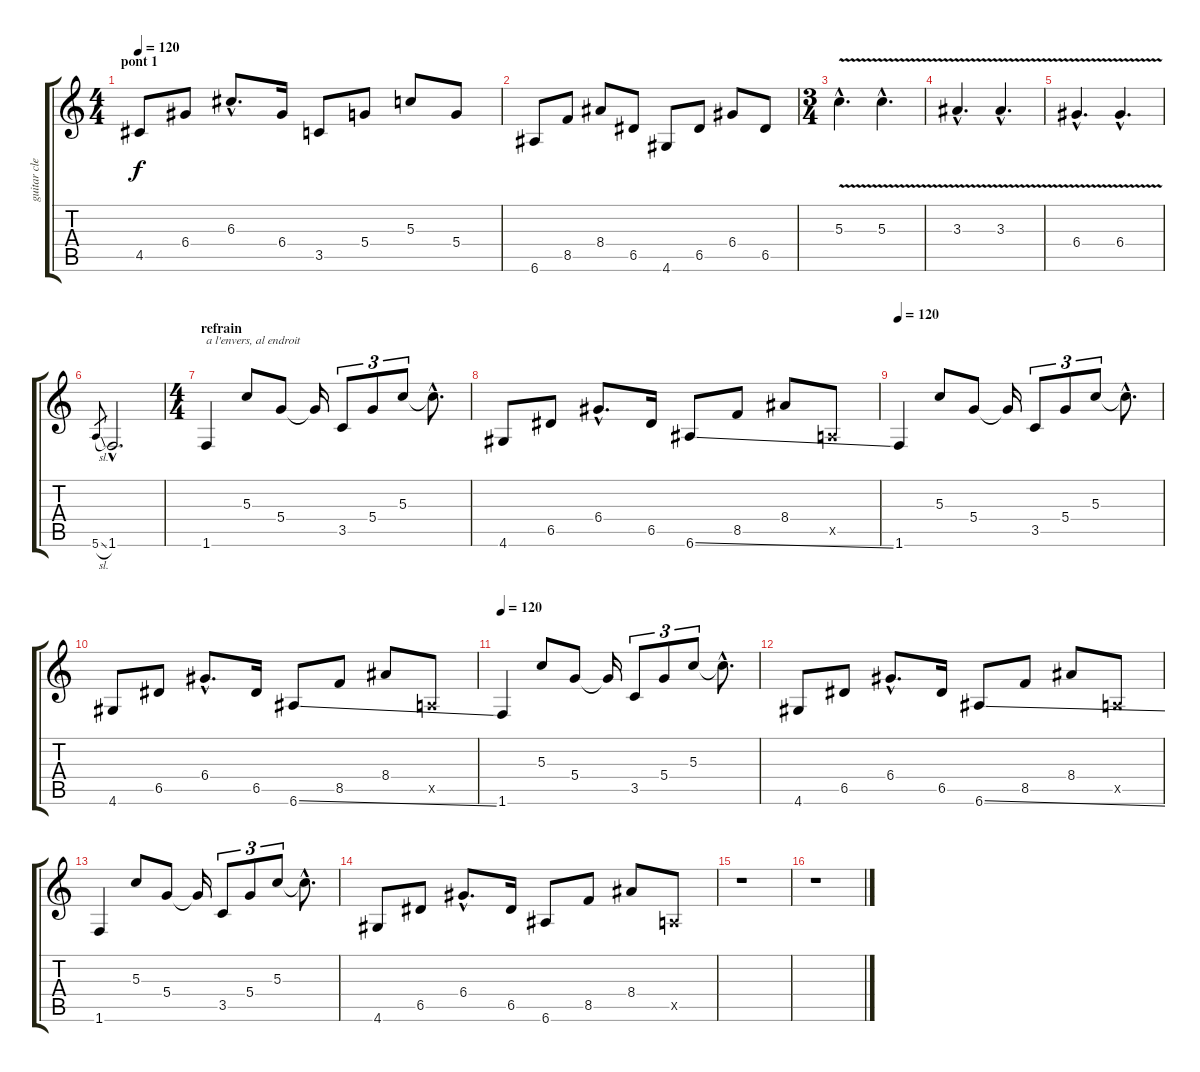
\track ("guitar clean" "guitar cle") {instrument electricguitarclean}
\staff {score tabs}
\tuning (E4 B3 G3 D3 A2 E2) {hide}
\ts (4 4)
\section ("" "pont 1")
\tempo 120
\clef g2
\ks c
4.5.8{dy f} 6.4.8 6.3{hac}.8{d} 6.4.16 3.5.8 5.4.8 5.3.8 5.4.8 |
6.6.8 8.5.8 8.4.8 6.5.8 4.6.8 6.5.8 6.4.8 6.5.8 |
\ts (3 4)
5.3{v hac}.4{d} 5.3{v hac}.4{d} |
3.3{v hac}.4{d} 3.3{v hac}.4{d} |
6.4{v hac}.4{d} 6.4{v hac}.4{d} |
5.6{sl}.8{gr} 1.6{hac}.2{d} |
\ts (4 4)
\section ("" "refrain")
1.6.4{txt "a l'envers, al endroit"} 5.3.8 5.4.8 5.4{t}.16 3.5.8{tu (3 2)} 5.4.8{tu (3 2)} 5.3.8{tu (3 2)} 5.3{hac t}.8{d} |
4.6.8 6.5.8 6.4{hac}.8{d} 6.5.16 6.6{ss}.8 8.5.8 8.4.8 0.5{x}.8 |
\tempo 120
1.6.4 5.3.8 5.4.8 5.4{t}.16 3.5.8{tu (3 2)} 5.4.8{tu (3 2)} 5.3.8{tu (3 2)} 5.3{hac t}.8{d} |
4.6.8 6.5.8 6.4{hac}.8{d} 6.5.16 6.6{ss}.8 8.5.8 8.4.8 0.5{x}.8 |
\tempo 120
1.6.4 5.3.8 5.4.8 5.4{t}.16 3.5.8{tu (3 2)} 5.4.8{tu (3 2)} 5.3.8{tu (3 2)} 5.3{hac t}.8{d} |
4.6.8 6.5.8 6.4{hac}.8{d} 6.5.16 6.6{ss}.8 8.5.8 8.4.8 0.5{x}.8 |
1.6.4 5.3.8 5.4.8 5.4{t}.16 3.5.8{tu (3 2)} 5.4.8{tu (3 2)} 5.3.8{tu (3 2)} 5.3{hac t}.8{d} |
4.6.8 6.5.8 6.4{hac}.8{d} 6.5.16 6.6.8 8.5.8 8.4.8 0.5{x}.8 |
r.1 |
r.1
